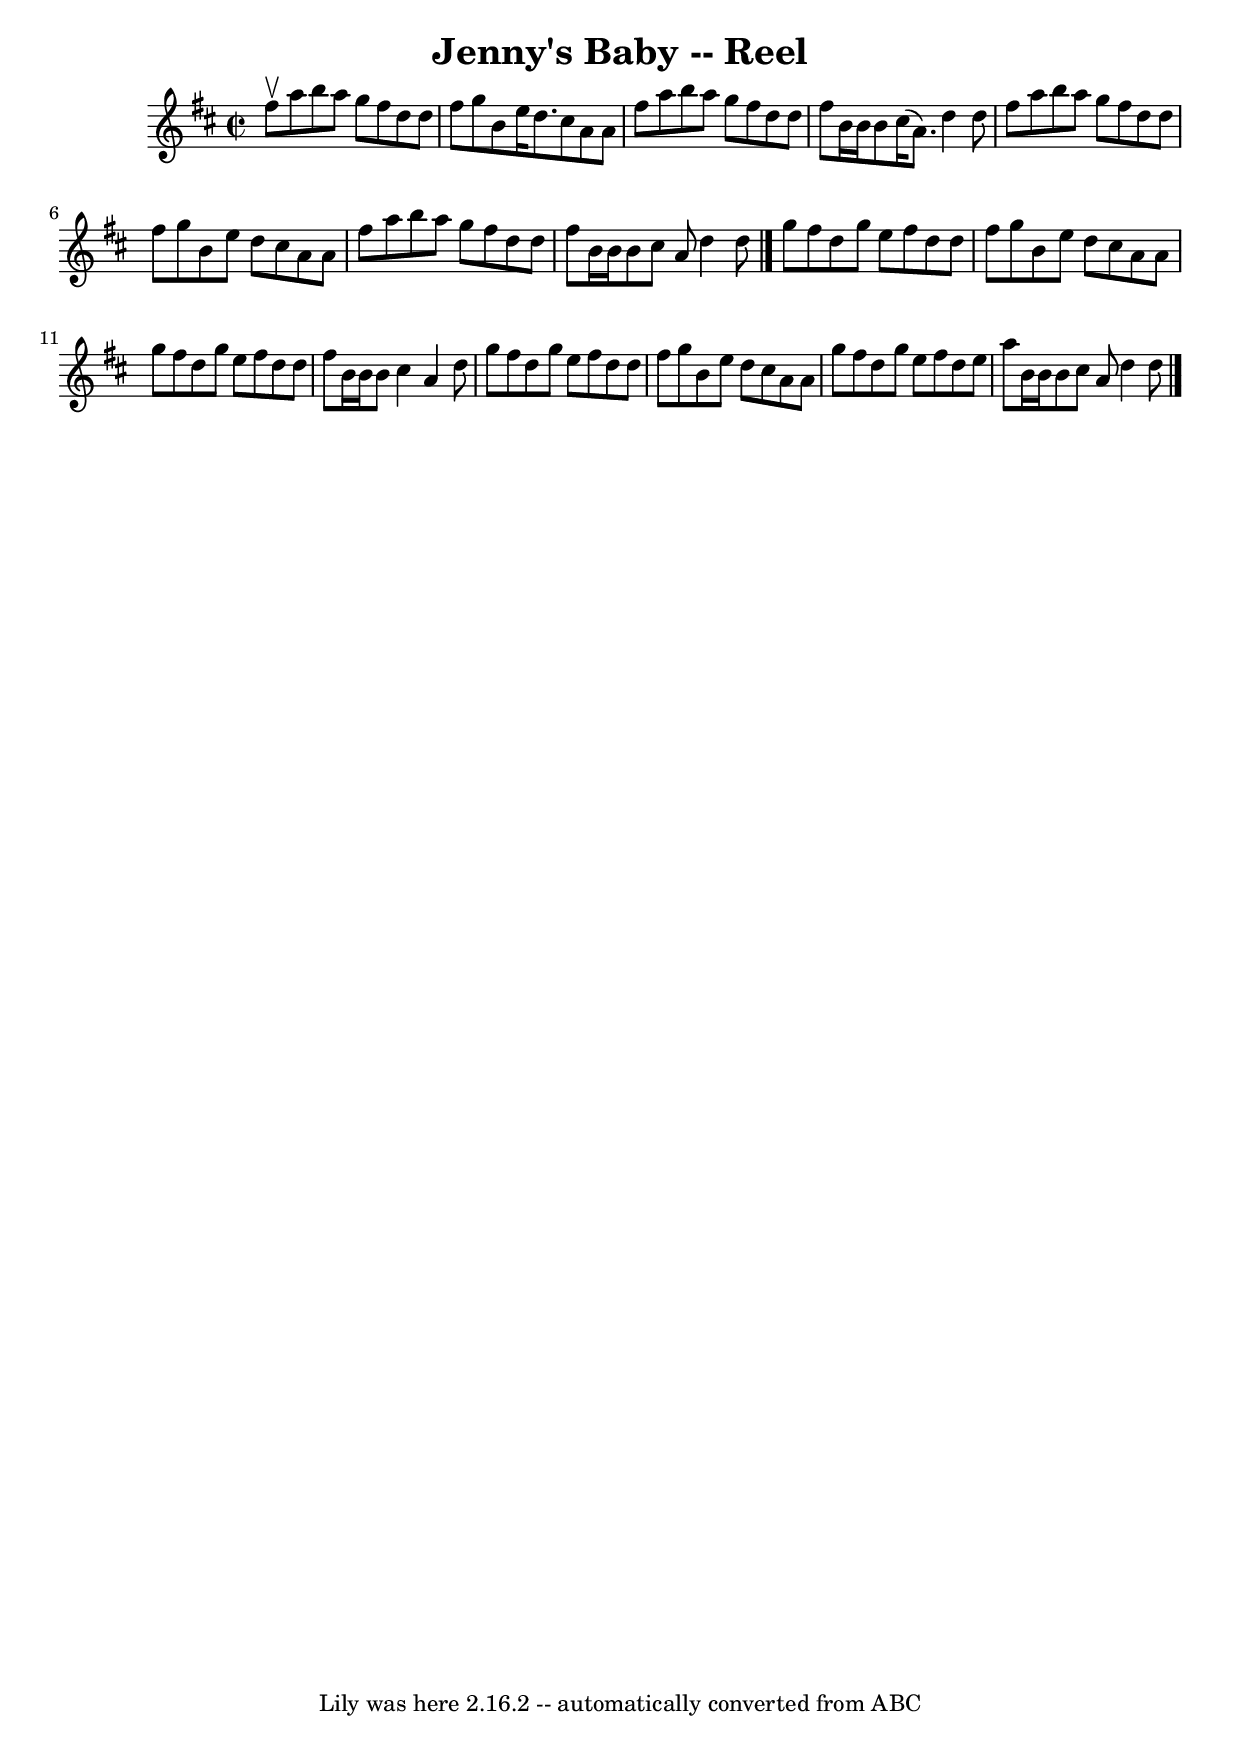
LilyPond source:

\version "2.16.2"
\include "Mammoth.ily"
\header {
  %% book = "Ryan's Mammoth Collection"
  crossRefNumber = "1"
  footnotes = "\\\\AKA Polly put the Kettle on\\\\136"
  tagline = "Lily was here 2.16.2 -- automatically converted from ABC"
  title = "Jenny's Baby -- Reel"

}
voicedefault =  {


  \override Staff.TimeSignature #'style = #'C
  \time 2/2 
  \key d \major fis''8^\upbow |
  a''8 b''8 a''8    
  g''8 fis''8 d''8 d''8 fis''8    |
  g''8 b'8 e''16    
  d''8. cis''8 a'8 a'8 fis''8    |
  a''8 b''8 a''8    
  g''8 fis''8 d''8 d''8 fis''8    |
  b'16 b'16 b'8    
  cis''16 (a'8.) d''4 d''8 fis''8    |
  a''8 b''8    
  a''8 g''8 fis''8 d''8 d''8 fis''8    |
  g''8 b'8    
  e''8 d''8 cis''8 a'8 a'8 fis''8    |
  a''8 b''8    
  a''8 g''8 fis''8 d''8 d''8 fis''8    |
  b'16 b'16    
  b'8 cis''8 a'8 d''4 d''8    \bar "|." g''8  |
  fis''8   
  d''8 g''8 e''8 fis''8 d''8 d''8 fis''8    |
  g''8    
  b'8 e''8 d''8 cis''8 a'8 a'8 g''8    |
  fis''8    
  d''8 g''8 e''8 fis''8 d''8 d''8 fis''8    |
  b'16    
  b'16 b'8 cis''4 a'4 d''8 g''8    |
  fis''8 d''8    
  g''8 e''8 fis''8 d''8 d''8 fis''8    |
  g''8 b'8    
  e''8 d''8 cis''8 a'8 a'8 g''8    |
  fis''8 d''8    
  g''8 e''8 fis''8 d''8 e''8 a''8    |
  b'16 b'16    
  b'8 cis''8 a'8 d''4 d''8    \bar "|."   

}

\score{
  <<

    \context Staff="default"
    {
      \voicedefault 
      
    }

  >>
  \layout {
    
  }
  \midi {
  }

}
